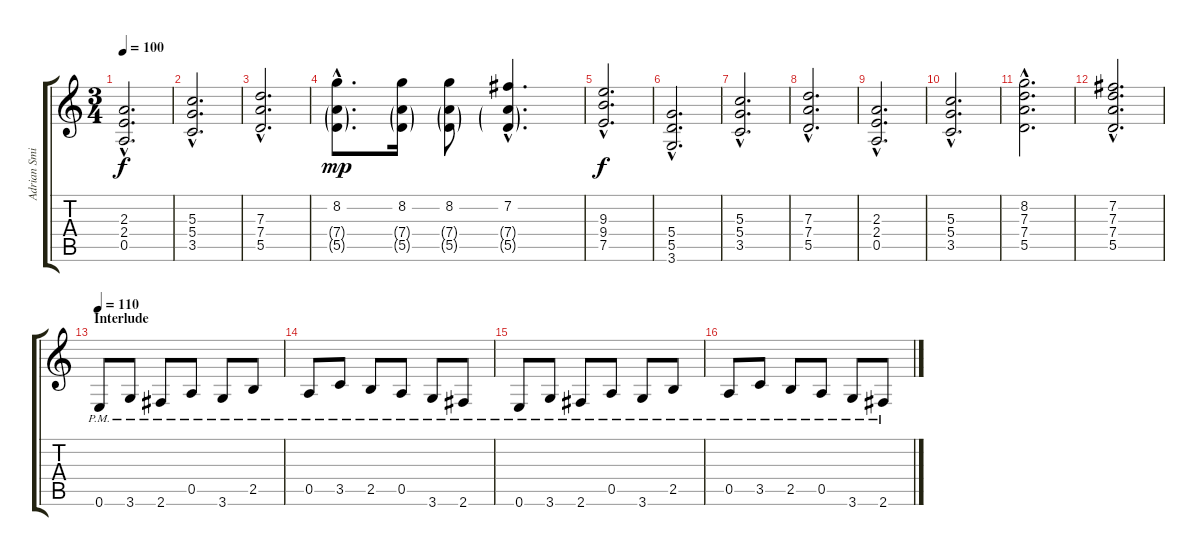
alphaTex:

\track ("Adrian Smith" "Adrian Smi") {instrument distortionguitar}
\staff {score tabs}
\tuning (E4 B3 G3 D3 A2 E2) {hide}
\ts (3 4)
\tempo 100
\clef g2
\ks c
(2.3{hac} 2.4{hac} 0.5{hac}).2{d dy f} |
(5.3{hac} 5.4{hac} 3.5{hac}).2{d} |
(7.3{hac} 7.4{hac} 5.5{hac}).2{d} |
(8.2{hac} 7.4{g hac} 5.5{g hac}).8{d dy mp} (8.2 7.4{g} 5.5{g}).16 (8.2 7.4{g} 5.5{g}).8 (7.2{hac} 7.4{g hac} 5.5{g hac}).4{d} |
(9.3{hac} 9.4{hac} 7.5{hac}).2{d dy f} |
(5.4{hac} 5.5{hac} 3.6{hac}).2{d} |
(5.3{hac} 5.4{hac} 3.5{hac}).2{d} |
(7.3{hac} 7.4{hac} 5.5{hac}).2{d} |
(2.3{hac} 2.4{hac} 0.5{hac}).2{d} |
(5.3{hac} 5.4{hac} 3.5{hac}).2{d} |
(8.2{hac} 7.3{hac} 7.4{hac} 5.5{hac}).2{d} |
(7.2{hac} 7.3{hac} 7.4{hac} 5.5{hac}).2{d} |
\section ("" "Interlude")
\tempo 110
0.6{pm}.8{volume 9} 3.6{pm}.8 2.6{pm}.8 0.5{pm}.8 3.6{pm}.8 2.5{pm}.8 |
0.5{pm}.8 3.5{pm}.8 2.5{pm}.8 0.5{pm}.8 3.6{pm}.8 2.6{pm}.8 |
0.6{pm}.8{volume 9} 3.6{pm}.8 2.6{pm}.8 0.5{pm}.8 3.6{pm}.8 2.5{pm}.8 |
0.5{pm}.8 3.5{pm}.8 2.5{pm}.8 0.5{pm}.8 3.6{pm}.8 2.6{pm}.8
